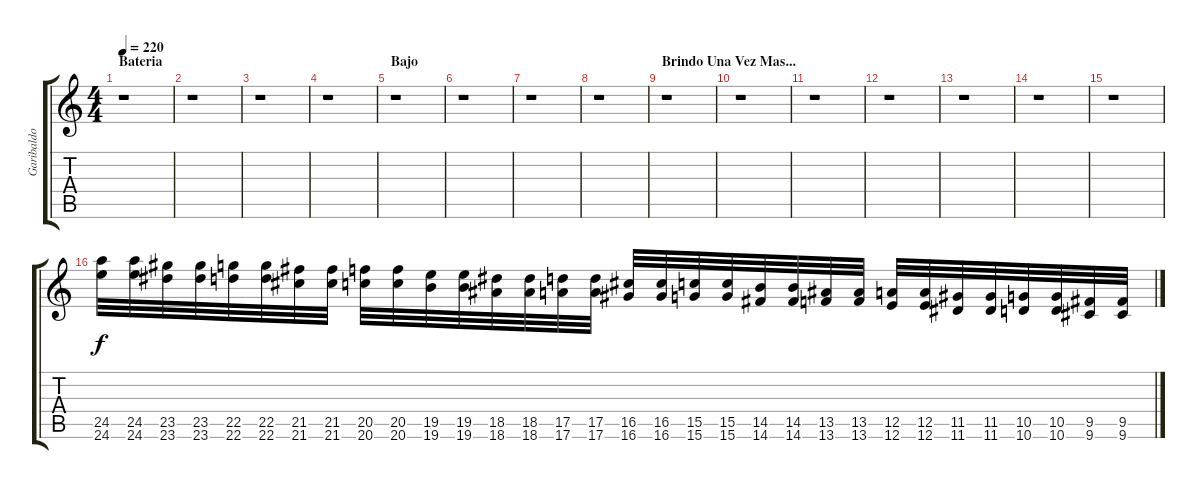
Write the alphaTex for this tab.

\track ("Garibaldo Luis" "Garibaldo ") {instrument overdrivenguitar}
\staff {score tabs}
\tuning (E4 B3 G3 D3 A2 E2) {hide}
\ts (4 4)
\section ("" "Bateria")
\tempo 220
\clef g2
\ks c
r.1{dy f instrument overdrivenguitar} |
r.1 |
r.1 |
r.1 |
\section ("" "Bajo")
r.1 |
r.1 |
r.1 |
r.1 |
\section ("" "Brindo Una Vez Mas...")
r.1 |
r.1 |
r.1 |
r.1 |
r.1 |
r.1 |
r.1 |
(24.5 24.6).32 (24.5 24.6).32 (23.5 23.6).32 (23.5 23.6).32 (22.5 22.6).32 (22.5 22.6).32 (21.5 21.6).32 (21.5 21.6).32 (20.5 20.6).32 (20.5 20.6).32 (19.5 19.6).32 (19.5 19.6).32 (18.5 18.6).32 (18.5 18.6).32 (17.5 17.6).32 (17.5 17.6).32 (16.5 16.6).32 (16.5 16.6).32 (15.5 15.6).32 (15.5 15.6).32 (14.5 14.6).32 (14.5 14.6).32 (13.5 13.6).32 (13.5 13.6).32 (12.5 12.6).32 (12.5 12.6).32 (11.5 11.6).32 (11.5 11.6).32 (10.5 10.6).32 (10.5 10.6).32 (9.5 9.6).32 (9.5 9.6).32
